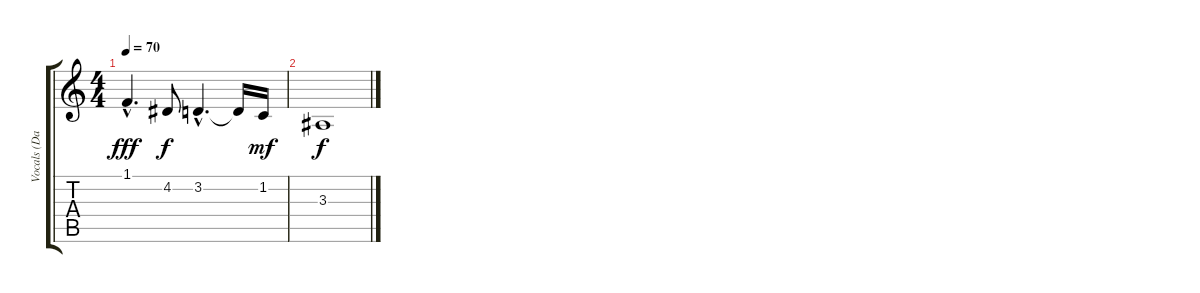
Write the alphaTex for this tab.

\track ("Vocals (Davies)" "Vocals (Da") {instrument lead6voice}
\staff {score tabs}
\tuning (E4 B3 G3 D3 A2 E2) {hide}
\ts (4 4)
\tempo 70
\clef g2
\ks c
1.1{hac}.4{d dy fff} 4.2.8{dy f} 3.2{hac}.4{d} 3.2{t}.16 1.2.16{dy mf} |
3.3.1{dy f}
